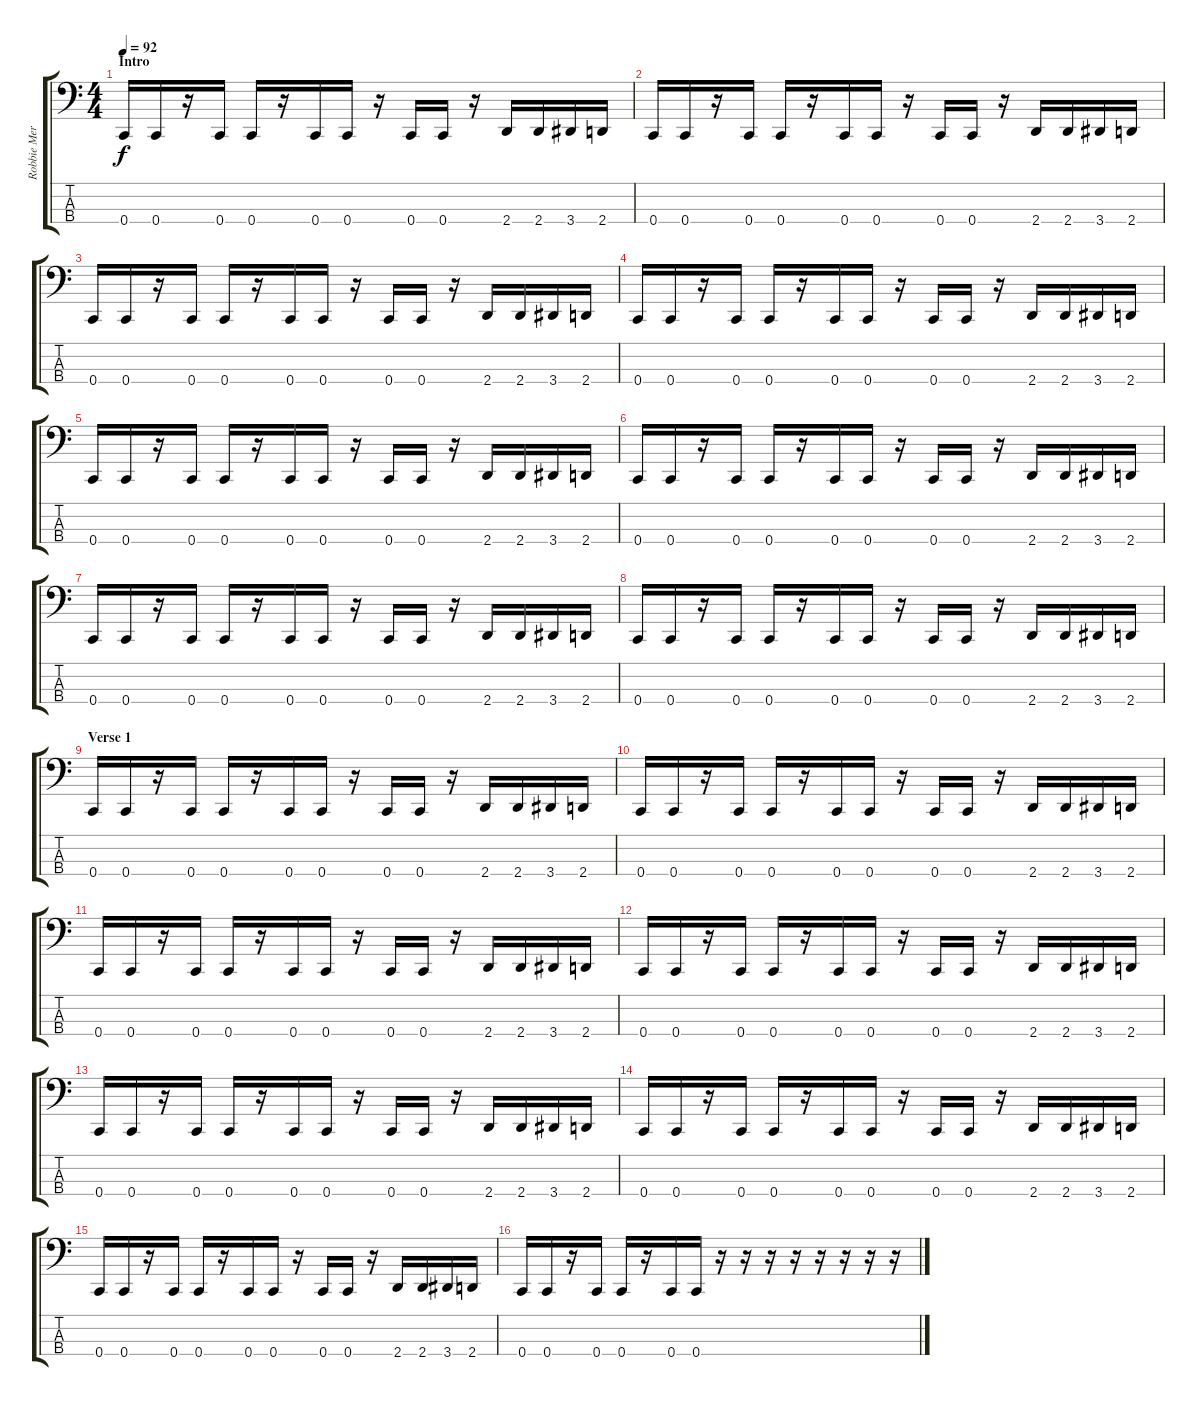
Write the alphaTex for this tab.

\track ("Robbie Merill - Bass" "Robbie Mer") {instrument electricbassfinger}
\staff {score tabs}
\tuning (F2 C2 G1 C1) {hide}
\ts (4 4)
\section ("" "Intro")
\tempo 92
\clef f4
\ks c
0.4.16{dy f instrument electricbassfinger} 0.4.16 r.16 0.4.16 0.4.16 r.16 0.4.16 0.4.16 r.16 0.4.16 0.4.16 r.16 2.4.16 2.4.16 3.4.16 2.4.16 |
0.4.16 0.4.16 r.16 0.4.16 0.4.16 r.16 0.4.16 0.4.16 r.16 0.4.16 0.4.16 r.16 2.4.16 2.4.16 3.4.16 2.4.16 |
0.4.16 0.4.16 r.16 0.4.16 0.4.16 r.16 0.4.16 0.4.16 r.16 0.4.16 0.4.16 r.16 2.4.16 2.4.16 3.4.16 2.4.16 |
0.4.16 0.4.16 r.16 0.4.16 0.4.16 r.16 0.4.16 0.4.16 r.16 0.4.16 0.4.16 r.16 2.4.16 2.4.16 3.4.16 2.4.16 |
0.4.16 0.4.16 r.16 0.4.16 0.4.16 r.16 0.4.16 0.4.16 r.16 0.4.16 0.4.16 r.16 2.4.16 2.4.16 3.4.16 2.4.16 |
0.4.16 0.4.16 r.16 0.4.16 0.4.16 r.16 0.4.16 0.4.16 r.16 0.4.16 0.4.16 r.16 2.4.16 2.4.16 3.4.16 2.4.16 |
0.4.16 0.4.16 r.16 0.4.16 0.4.16 r.16 0.4.16 0.4.16 r.16 0.4.16 0.4.16 r.16 2.4.16 2.4.16 3.4.16 2.4.16 |
0.4.16 0.4.16 r.16 0.4.16 0.4.16 r.16 0.4.16 0.4.16 r.16 0.4.16 0.4.16 r.16 2.4.16 2.4.16 3.4.16 2.4.16 |
\section ("" "Verse 1")
0.4.16 0.4.16 r.16 0.4.16 0.4.16 r.16 0.4.16 0.4.16 r.16 0.4.16 0.4.16 r.16 2.4.16 2.4.16 3.4.16 2.4.16 |
0.4.16 0.4.16 r.16 0.4.16 0.4.16 r.16 0.4.16 0.4.16 r.16 0.4.16 0.4.16 r.16 2.4.16 2.4.16 3.4.16 2.4.16 |
0.4.16 0.4.16 r.16 0.4.16 0.4.16 r.16 0.4.16 0.4.16 r.16 0.4.16 0.4.16 r.16 2.4.16 2.4.16 3.4.16 2.4.16 |
0.4.16 0.4.16 r.16 0.4.16 0.4.16 r.16 0.4.16 0.4.16 r.16 0.4.16 0.4.16 r.16 2.4.16 2.4.16 3.4.16 2.4.16 |
0.4.16 0.4.16 r.16 0.4.16 0.4.16 r.16 0.4.16 0.4.16 r.16 0.4.16 0.4.16 r.16 2.4.16 2.4.16 3.4.16 2.4.16 |
0.4.16 0.4.16 r.16 0.4.16 0.4.16 r.16 0.4.16 0.4.16 r.16 0.4.16 0.4.16 r.16 2.4.16 2.4.16 3.4.16 2.4.16 |
0.4.16 0.4.16 r.16 0.4.16 0.4.16 r.16 0.4.16 0.4.16 r.16 0.4.16 0.4.16 r.16 2.4.16 2.4.16 3.4.16 2.4.16 |
0.4.16 0.4.16 r.16 0.4.16 0.4.16 r.16 0.4.16 0.4.16 r.16 r.16 r.16 r.16 r.16 r.16 r.16 r.16
